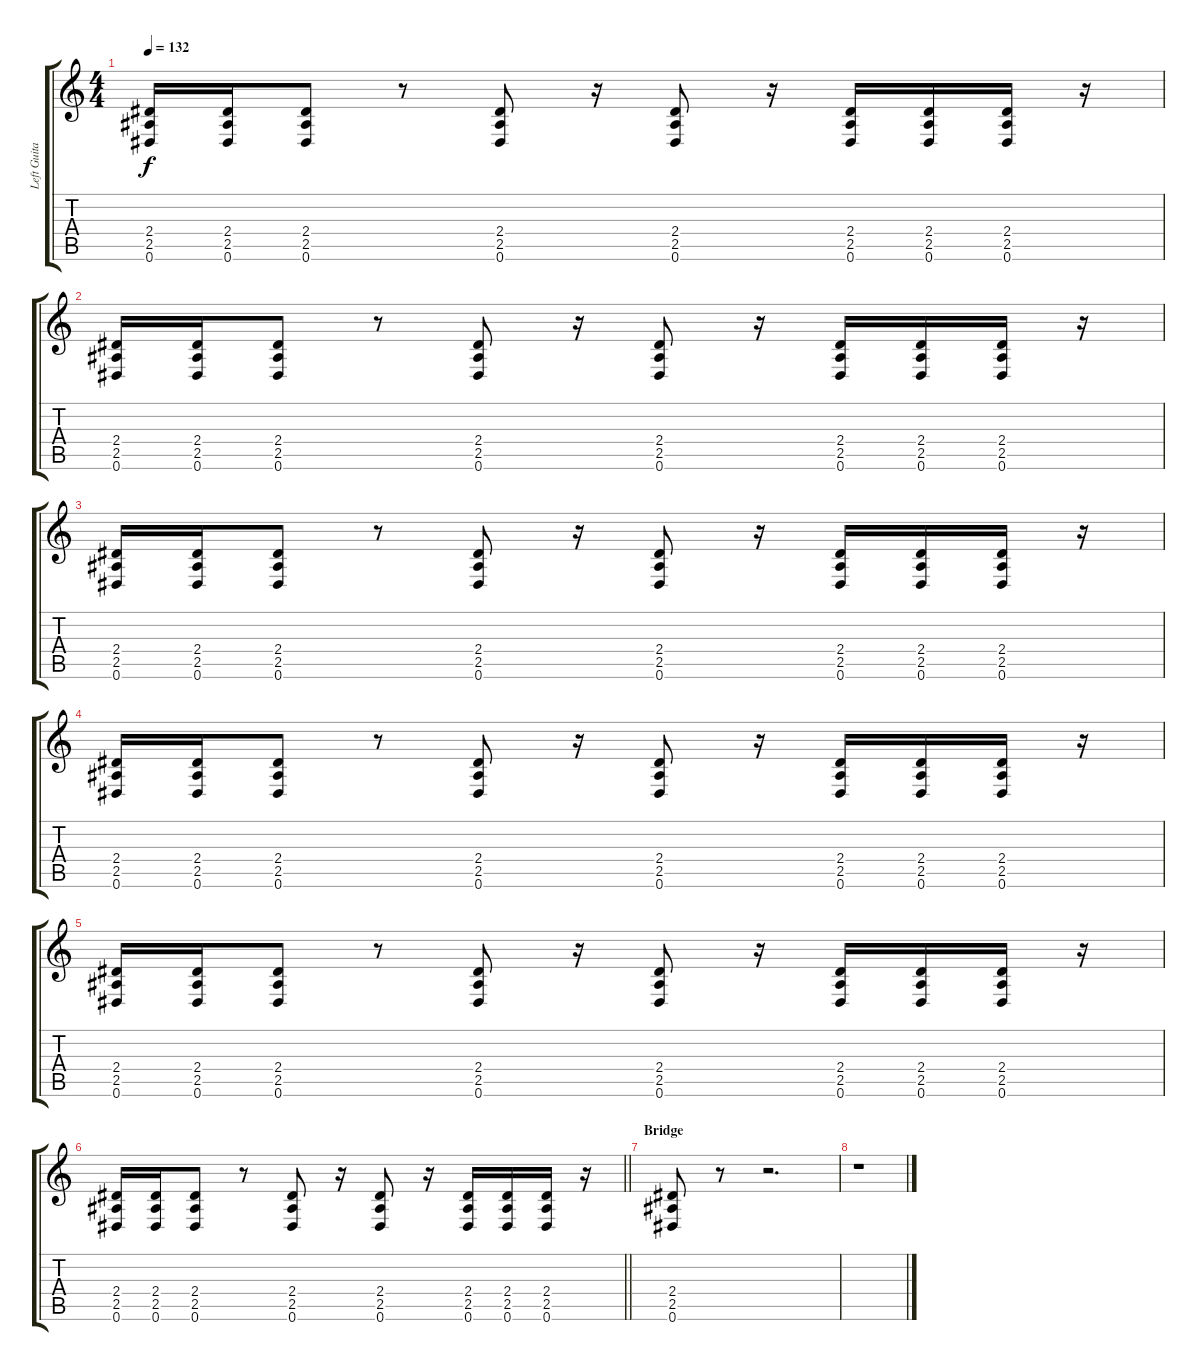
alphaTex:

\track ("Left Guitar" "Left Guita") {instrument distortionguitar}
\staff {score tabs}
\tuning (Eb4 Bb3 Gb3 Db3 Ab2 Eb2) {hide}
\ts (4 4)
\tempo 132
\clef g2
\ks c
(2.4 2.5 0.6).16{dy f} (2.4 2.5 0.6).16 (2.4 2.5 0.6).8 r.8 (2.4 2.5 0.6).8 r.16 (2.4 2.5 0.6).8 r.16 (2.4 2.5 0.6).16 (2.4 2.5 0.6).16 (2.4 2.5 0.6).16 r.16 |
(2.4 2.5 0.6).16 (2.4 2.5 0.6).16 (2.4 2.5 0.6).8 r.8 (2.4 2.5 0.6).8 r.16 (2.4 2.5 0.6).8 r.16 (2.4 2.5 0.6).16 (2.4 2.5 0.6).16 (2.4 2.5 0.6).16 r.16 |
(2.4 2.5 0.6).16 (2.4 2.5 0.6).16 (2.4 2.5 0.6).8 r.8 (2.4 2.5 0.6).8 r.16 (2.4 2.5 0.6).8 r.16 (2.4 2.5 0.6).16 (2.4 2.5 0.6).16 (2.4 2.5 0.6).16 r.16 |
(2.4 2.5 0.6).16 (2.4 2.5 0.6).16 (2.4 2.5 0.6).8 r.8 (2.4 2.5 0.6).8 r.16 (2.4 2.5 0.6).8 r.16 (2.4 2.5 0.6).16 (2.4 2.5 0.6).16 (2.4 2.5 0.6).16 r.16 |
(2.4 2.5 0.6).16 (2.4 2.5 0.6).16 (2.4 2.5 0.6).8 r.8 (2.4 2.5 0.6).8 r.16 (2.4 2.5 0.6).8 r.16 (2.4 2.5 0.6).16 (2.4 2.5 0.6).16 (2.4 2.5 0.6).16 r.16 |
\barLineRight lightlight
(2.4 2.5 0.6).16 (2.4 2.5 0.6).16 (2.4 2.5 0.6).8 r.8 (2.4 2.5 0.6).8 r.16 (2.4 2.5 0.6).8 r.16 (2.4 2.5 0.6).16 (2.4 2.5 0.6).16 (2.4 2.5 0.6).16 r.16 |
\section ("" "Bridge")
(2.4 2.5 0.6).8 r.8 r.2{d} |
r.1
